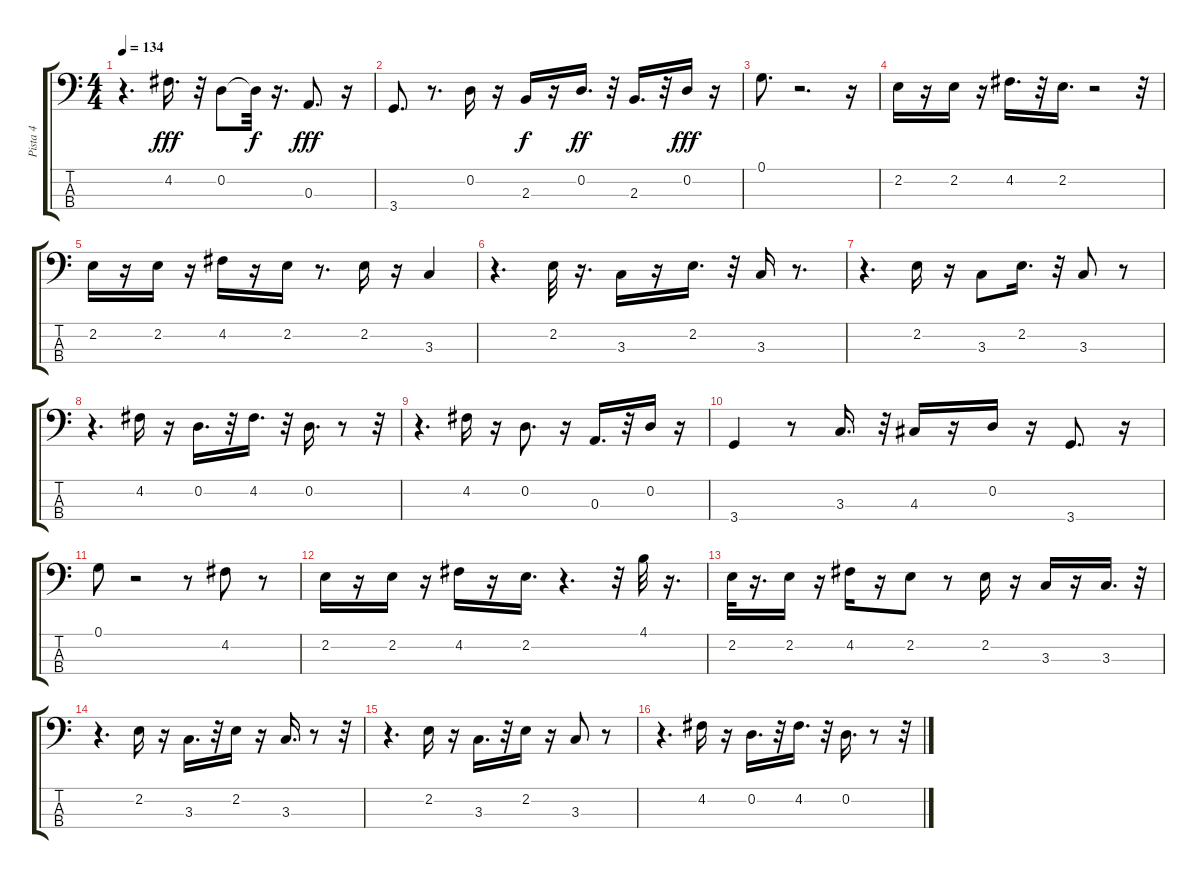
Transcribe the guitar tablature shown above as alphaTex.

\track ("Pista 4" "Pista 4") {instrument electricbassfinger}
\staff {score tabs}
\tuning (G2 D2 A1 E1) {hide}
\ts (4 4)
\tempo 134
\clef f4
\ks c
r.4{d dy fff} 4.2.16{d} r.32 0.2.8 0.2{t}.32{dy f} r.16{d} 0.3.8{d dy fff} r.16 |
3.4.8{d} r.8{d} 0.2.16 r.16 2.3.16{dy f} r.16 0.2.16{d dy ff} r.32 2.3.16{d} r.32 0.2.16{dy fff} r.16 |
0.1.8{d} r.2{d} r.16 |
2.2.16 r.16 2.2.16 r.16 4.2.16{d} r.32 2.2.16{d} r.2 r.32 |
2.2.16 r.16 2.2.16 r.16 4.2.16 r.16 2.2.16 r.8{d} 2.2.16 r.16 3.3.4 |
r.4{d} 2.2.32 r.16{d} 3.3.16 r.16 2.2.16{d} r.32 3.3.16 r.8{d} |
r.4{d} 2.2.16 r.16 3.3.8 2.2.16{d} r.32 3.3.8 r.8 |
r.4{d} 4.2.16 r.16 0.2.16{d} r.32 4.2.16{d} r.32 0.2.16{d} r.8 r.32 |
r.4{d} 4.2.16 r.16 0.2.8{d} r.16 0.3.16{d} r.32 0.2.16 r.16 |
3.4.4 r.8 3.3.16{d} r.32 4.3.16 r.16 0.2.16 r.16 3.4.8{d} r.16 |
0.1.8 r.2 r.8 4.2.8 r.8 |
2.2.16 r.16 2.2.16 r.16 4.2.16 r.16 2.2.16{d} r.4{d} r.32 4.1.32 r.16{d} |
2.2.32 r.16{d} 2.2.16 r.16 4.2.16 r.16 2.2.8 r.8 2.2.16 r.16 3.3.16 r.16 3.3.16{d} r.32 |
r.4{d} 2.2.16 r.16 3.3.16{d} r.32 2.2.16 r.16 3.3.16{d} r.8 r.32 |
r.4{d} 2.2.16 r.16 3.3.16{d} r.32 2.2.16 r.16 3.3.8 r.8 |
r.4{d} 4.2.16 r.16 0.2.16{d} r.32 4.2.16{d} r.32 0.2.16{d} r.8 r.32
